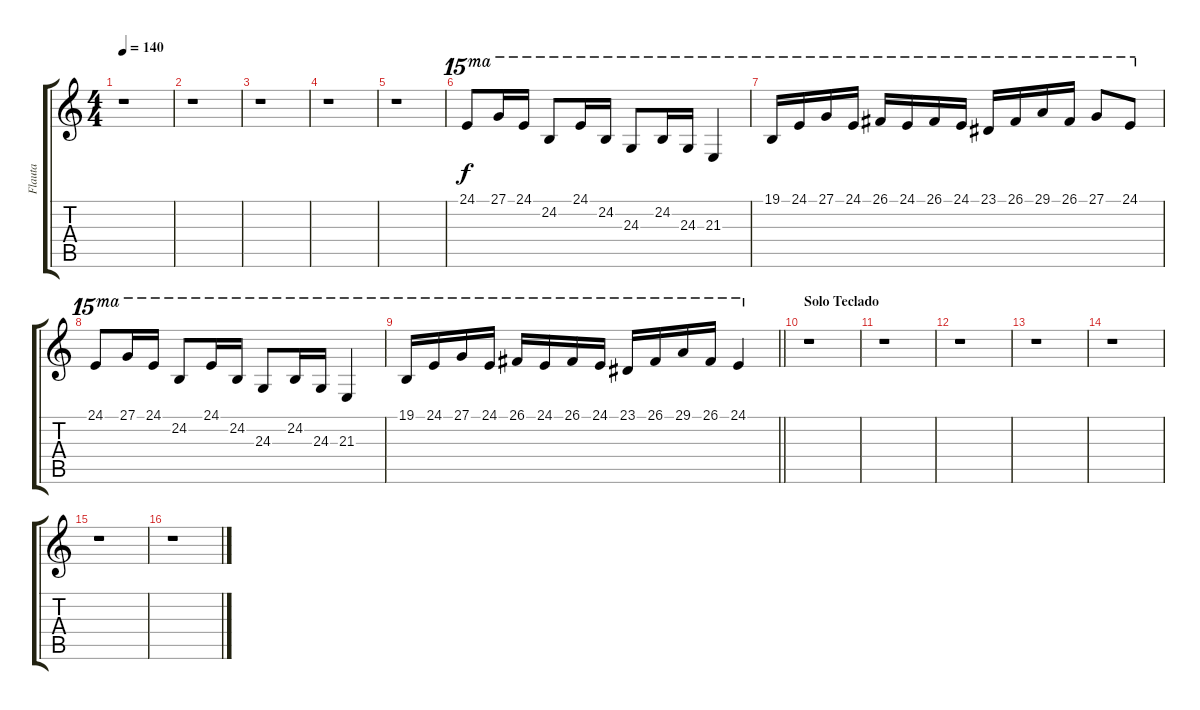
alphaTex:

\track ("Flauta" "Flauta") {instrument flute}
\staff {score tabs}
\tuning (E4 B3 G3 D3 A2 E2) {hide}
\ts (4 4)
\tempo 140
\clef g2
\ks c
r.1{dy f} |
r.1 |
r.1 |
r.1 |
r.1 |
24.1.8{ot 15ma} 27.1.16{ot 15ma} 24.1.16{ot 15ma} 24.2.8{ot 15ma} 24.1.16{ot 15ma} 24.2.16{ot 15ma} 24.3.8{ot 15ma} 24.2.16{ot 15ma} 24.3.16{ot 15ma} 21.3.4{ot 15ma} |
19.1.16{ot 15ma} 24.1.16{ot 15ma} 27.1.16{ot 15ma} 24.1.16{ot 15ma} 26.1.16{ot 15ma} 24.1.16{ot 15ma} 26.1.16{ot 15ma} 24.1.16{ot 15ma} 23.1.16{ot 15ma} 26.1.16{ot 15ma} 29.1.16{ot 15ma} 26.1.16{ot 15ma} 27.1.8{ot 15ma} 24.1.8{ot 15ma} |
24.1.8{ot 15ma} 27.1.16{ot 15ma} 24.1.16{ot 15ma} 24.2.8{ot 15ma} 24.1.16{ot 15ma} 24.2.16{ot 15ma} 24.3.8{ot 15ma} 24.2.16{ot 15ma} 24.3.16{ot 15ma} 21.3.4{ot 15ma} |
\barLineRight lightlight
19.1.16{ot 15ma} 24.1.16{ot 15ma} 27.1.16{ot 15ma} 24.1.16{ot 15ma} 26.1.16{ot 15ma} 24.1.16{ot 15ma} 26.1.16{ot 15ma} 24.1.16{ot 15ma} 23.1.16{ot 15ma} 26.1.16{ot 15ma} 29.1.16{ot 15ma} 26.1.16{ot 15ma} 24.1.4{ot 15ma} |
\section ("" "Solo Teclado")
r.1 |
r.1 |
r.1 |
r.1 |
r.1 |
r.1 |
r.1
